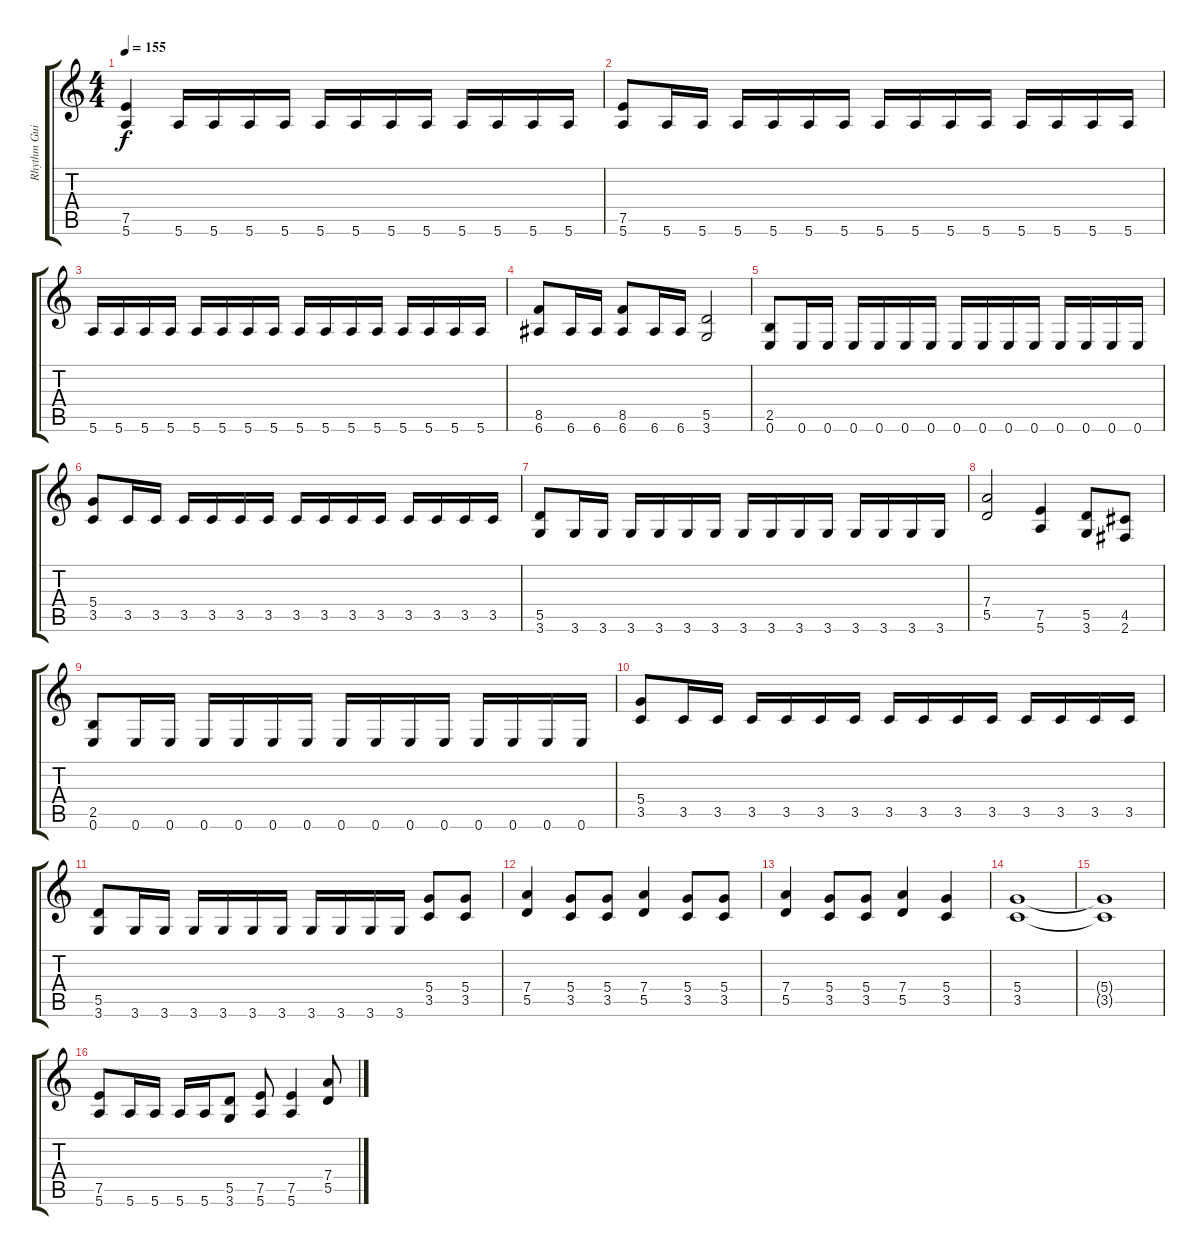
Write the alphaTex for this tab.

\track ("Rhythm Guitar" "Rhythm Gui") {instrument distortionguitar}
\staff {score tabs}
\tuning (E4 B3 G3 D3 A2 E2) {hide}
\ts (4 4)
\tempo 155
\clef g2
\ks c
(7.5 5.6).4{dy f} 5.6.16 5.6.16 5.6.16 5.6.16 5.6.16 5.6.16 5.6.16 5.6.16 5.6.16 5.6.16 5.6.16 5.6.16 |
(7.5 5.6).8 5.6.16 5.6.16 5.6.16 5.6.16 5.6.16 5.6.16 5.6.16 5.6.16 5.6.16 5.6.16 5.6.16 5.6.16 5.6.16 5.6.16 |
5.6.16 5.6.16 5.6.16 5.6.16 5.6.16 5.6.16 5.6.16 5.6.16 5.6.16 5.6.16 5.6.16 5.6.16 5.6.16 5.6.16 5.6.16 5.6.16 |
(8.5 6.6).8 6.6.16 6.6.16 (8.5 6.6).8 6.6.16 6.6.16 (5.5 3.6).2 |
(2.5 0.6).8 0.6.16 0.6.16 0.6.16 0.6.16 0.6.16 0.6.16 0.6.16 0.6.16 0.6.16 0.6.16 0.6.16 0.6.16 0.6.16 0.6.16 |
(5.4 3.5).8 3.5.16 3.5.16 3.5.16 3.5.16 3.5.16 3.5.16 3.5.16 3.5.16 3.5.16 3.5.16 3.5.16 3.5.16 3.5.16 3.5.16 |
(5.5 3.6).8 3.6.16 3.6.16 3.6.16 3.6.16 3.6.16 3.6.16 3.6.16 3.6.16 3.6.16 3.6.16 3.6.16 3.6.16 3.6.16 3.6.16 |
(7.4 5.5).2 (7.5 5.6).4 (5.5 3.6).8 (4.5 2.6).8 |
(2.5 0.6).8 0.6.16 0.6.16 0.6.16 0.6.16 0.6.16 0.6.16 0.6.16 0.6.16 0.6.16 0.6.16 0.6.16 0.6.16 0.6.16 0.6.16 |
(5.4 3.5).8 3.5.16 3.5.16 3.5.16 3.5.16 3.5.16 3.5.16 3.5.16 3.5.16 3.5.16 3.5.16 3.5.16 3.5.16 3.5.16 3.5.16 |
(5.5 3.6).8 3.6.16 3.6.16 3.6.16 3.6.16 3.6.16 3.6.16 3.6.16 3.6.16 3.6.16 3.6.16 (5.4 3.5).8 (5.4 3.5).8 |
(7.4 5.5).4 (5.4 3.5).8 (5.4 3.5).8 (7.4 5.5).4 (5.4 3.5).8 (5.4 3.5).8 |
(7.4 5.5).4 (5.4 3.5).8 (5.4 3.5).8 (7.4 5.5).4 (5.4 3.5).4 |
(5.4 3.5).1 |
(5.4{t} 3.5{t}).1 |
(7.5 5.6).8 5.6.16 5.6.16 5.6.16 5.6.16 (5.5 3.6).8 (7.5 5.6).8 (7.5 5.6).4 (7.4 5.5).8
